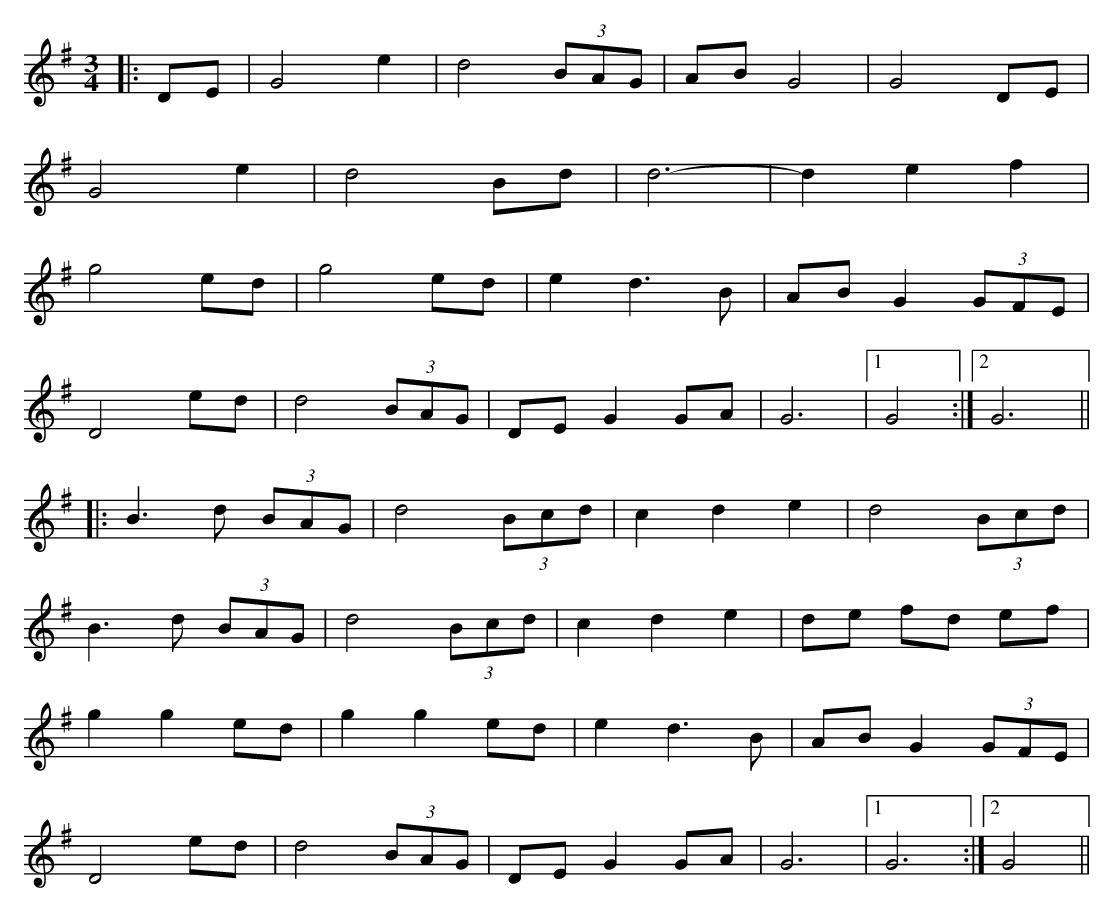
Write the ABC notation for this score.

X:1
M:3/4
K:G
|:DE|G4 e2|d4 (3BAG|AB G4|G4 DE|
G4 e2|d4 Bd|d6-|d2 e2 f2|
g4 ed|g4 ed|e2 d3 B|AB G2 (3GFE|
D4 ed|d4 (3BAG|DE G2 GA|G6|1 G4:|2 G6||
|:B3 d (3BAG|d4 (3Bcd|c2 d2 e2|d4 (3Bcd|
B3d (3BAG|d4 (3Bcd|c2 d2 e2|de fd ef|
g2 g2 ed|g2 g2 ed|e2 d3 B|AB G2 (3GFE|
D4 ed|d4 (3BAG|DE G2 GA|G6|1 G6:|2 G4||
